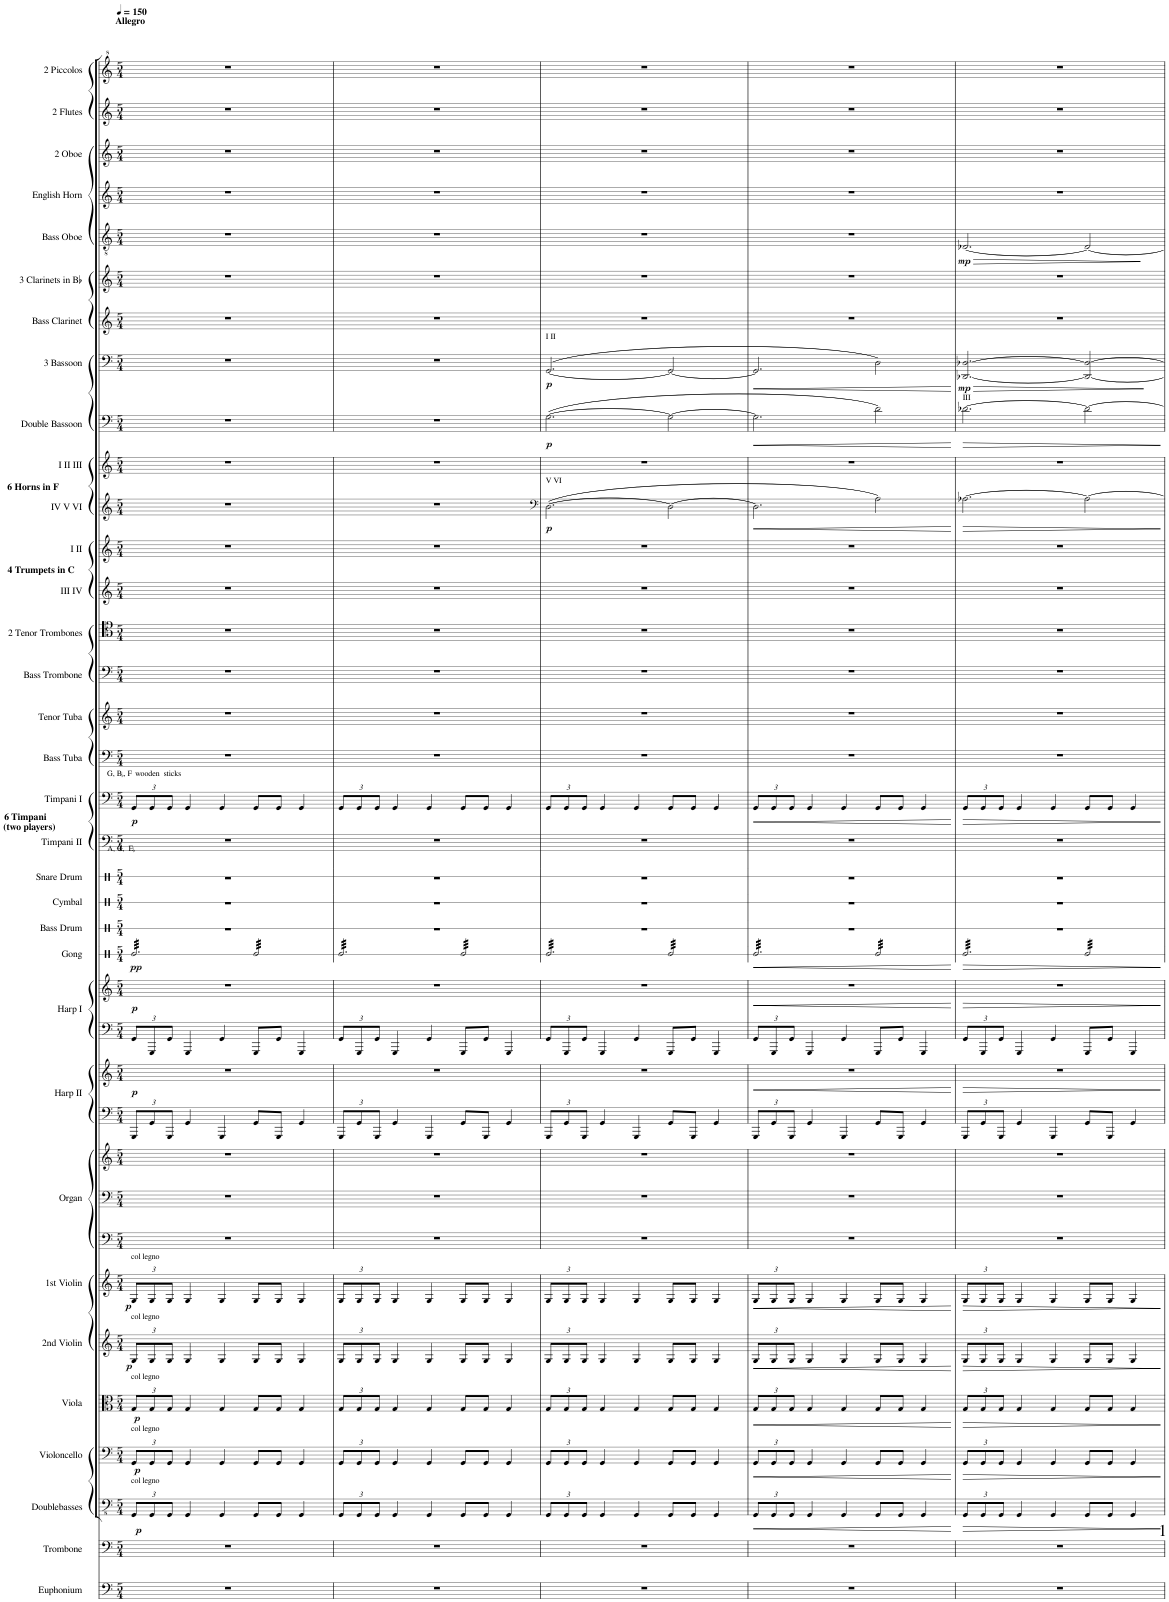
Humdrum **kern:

**kern	**kern	**kern	**dynam	**kern	**dynam	**kern	**dynam	**kern	**dynam	**kern	**dynam	**kern	**kern	**kern	**kern	**kern	**dynam	**kern	**kern	**dynam	**kern	**dynam	**kern	**kern	**kern	**kern	**kern	**dynam	**kern	**kern	**kern	**kern	**kern	**kern	**kern	**dynam	**kern	**kern	**dynam	**kern	**dynam	**kern	**kern	**kern	**dynam	**kern	**kern	**kern	**kern
*part33	*part32	*part31	*part31	*part30	*part30	*part29	*part29	*part28	*part28	*part27	*part27	*part26	*part26	*part26	*part25	*part25	*part25	*part24	*part24	*part24	*part23	*part23	*part22	*part21	*part20	*part19	*part18	*part18	*part17	*part16	*part15	*part14	*part13	*part12	*part11	*part11	*part10	*part9	*part9	*part8	*part8	*part7	*part6	*part5	*part5	*part4	*part3	*part2	*part1
*staff37	*staff36	*staff35	*staff35	*staff34	*staff34	*staff33	*staff33	*staff32	*staff32	*staff31	*staff31	*staff30	*staff29	*staff28	*staff27	*staff26	*staff26/27	*staff25	*staff24	*staff24/25	*staff23	*staff23	*staff22	*staff21	*staff20	*staff19	*staff18	*staff18	*staff17	*staff16	*staff15	*staff14	*staff13	*staff12	*staff11	*staff11	*staff10	*staff9	*staff9	*staff8	*staff8	*staff7	*staff6	*staff5	*staff5	*staff4	*staff3	*staff2	*staff1
*I"Euphonium	*I"Trombone	*I"Doublebasses	*	*I"Violoncello	*	*I"Viola	*	*I"2nd Violin	*	*I"1st Violin	*	*I"Organ	*	*	*I"Harp II	*	*	*I"Harp I	*	*	*I"Gong	*	*I"Bass Drum	*I"Cymbal	*I"Snare Drum	*I"Timpani II	*I"Timpani I	*	*I"Bass Tuba	*I"Tenor Tuba	*I"Bass Trombone	*I"2 Tenor Trombones	*I"III IV	*I"I II	*I"IV V VI	*	*I"I II III	*I"Double Bassoon	*	*I"3 Bassoon	*	*I"Bass Clarinet	*I"3 Clarinets in Bb	*I"Bass Oboe	*	*I"English Horn	*I"2 Oboe	*I"2 Flutes	*I"2 Piccolos
*I'Euph.	*I'Tbn.	*I'Db.	*	*I'Vc.	*	*	*	*	*	*	*	*I'Org.	*	*	*I'Hrp. II	*	*	*I'Hrp. I	*	*	*I'Gong	*	*I'B. Dr.	*I'Cym.	*I'Sn. Dr.	*I'Timp. II	*I'Timp. I	*	*I'Bass Tub.	*I'Ten. Tub.	*I'Bass Trb.	*I'Ten. Trb.	*	*	*	*	*	*I'Dbn.	*	*I'Bn.	*	*I'Bcl.	*I'Cl.	*I'Bass Ob.	*	*I'E. H.	*I'Ob.	*I'Fl.	*I'Picc.
*	*	*	*	*	*	*	*	*	*	*	*	*	*	*	*	*	*	*	*	*	*stria1	*	*stria1	*stria1	*stria1	*	*	*	*	*	*	*	*	*	*	*	*	*	*	*	*	*	*	*	*	*	*	*	*
*clefF4	*clefF4	*clefFv4	*	*clefF4	*	*clefC3	*	*clefG2	*	*clefG2	*	*clefF4	*clefF4	*clefG2	*clefF4	*clefG2	*	*clefF4	*clefG2	*	*clefX	*	*clefX	*clefX	*clefX	*clefF4	*clefF4	*	*clefF4	*clefG2	*clefF4	*clefC4	*clefG2	*clefG2	*clefG2	*	*clefG2	*clefF4	*	*clefF4	*	*clefG2	*clefG2	*clefGv2	*	*clefG2	*clefG2	*clefG2	*clefG^2
*	*	*Trd7c12	*	*	*	*	*	*	*	*	*	*	*	*	*	*	*	*	*	*	*	*	*	*	*	*	*	*	*	*Trd8c14	*	*	*Trd1c2	*Trd1c2	*Trd4c7	*	*Trd4c7	*Trd7c12	*	*	*	*Trd8c14	*Trd1c2	*	*	*Trd4c7	*	*	*Trd-7c-12
*k[]	*k[]	*k[]	*	*k[]	*	*k[]	*	*k[]	*	*k[]	*	*k[]	*k[]	*k[]	*k[]	*k[]	*	*k[]	*k[]	*	*k[]	*	*k[]	*k[]	*k[]	*k[]	*k[]	*	*k[]	*k[]	*k[]	*k[]	*k[]	*k[]	*k[]	*	*k[]	*k[]	*	*k[]	*	*k[]	*k[]	*k[]	*	*k[]	*k[]	*k[]	*k[]
*M5/4	*M5/4	*M5/4	*	*M5/4	*	*M5/4	*	*M5/4	*	*M5/4	*	*M5/4	*M5/4	*M5/4	*M5/4	*M5/4	*	*M5/4	*M5/4	*	*M5/4	*	*M5/4	*M5/4	*M5/4	*M5/4	*M5/4	*	*M5/4	*M5/4	*M5/4	*M5/4	*M5/4	*M5/4	*M5/4	*	*M5/4	*M5/4	*	*M5/4	*	*M5/4	*M5/4	*M5/4	*	*M5/4	*M5/4	*M5/4	*M5/4
*MM150	*MM150	*MM150	*	*MM150	*	*MM150	*	*MM150	*	*MM150	*	*MM150	*MM150	*MM150	*MM150	*MM150	*	*MM150	*MM150	*	*MM150	*	*MM150	*MM150	*MM150	*MM150	*MM150	*	*MM150	*MM150	*MM150	*MM150	*MM150	*MM150	*MM150	*	*MM150	*MM150	*	*MM150	*	*MM150	*MM150	*MM150	*	*MM150	*MM150	*MM150	*MM150
*	*	*Xbrackettup	*	*Xbrackettup	*	*Xbrackettup	*	*Xbrackettup	*	*Xbrackettup	*	*	*	*	*Xbrackettup	*	*	*Xbrackettup	*	*	*	*	*	*	*	*	*Xbrackettup	*	*	*	*	*	*	*	*	*	*	*	*	*	*	*	*	*	*	*	*	*	*
=1	=1	=1	=1	=1	=1	=1	=1	=1	=1	=1	=1	=1	=1	=1	=1	=1	=1	=1	=1	=1	=1	=1	=1	=1	=1	=1	=1	=1	=1	=1	=1	=1	=1	=1	=1	=1	=1	=1	=1	=1	=1	=1	=1	=1	=1	=1	=1	=1	=1
!	!	!	!	!	!	!	!	!	!	!	!	!	!	!	!	!	!	!	!	!	!	!	!	!	!	!	!	!	!	!	!	!	!	!	!	!	!	!	!	!	!	!	!	!	!	!	!	!	!LO:TX:a:B:t=Allegro
!	!	!	!	!	!	!	!	!	!	!	!	!	!	!	!	!	!	!	!	!	!	!	!	!	!	!	!	!	!	!	!	!	!	!	!	!	!LO:TX:b:B:t=6 Horns in F	!	!	!	!	!	!	!	!	!	!	!	!
!	!	!	!	!	!	!	!	!	!	!	!	!	!	!	!	!	!	!	!	!	!	!	!	!	!	!	!	!	!	!	!	!	!	!LO:TX:b:B:t=4 Trumpets in C	!	!	!	!	!	!	!	!	!	!	!	!	!	!	!
!	!	!	!	!	!	!	!	!	!	!	!	!	!	!	!	!	!	!	!	!	!	!	!	!	!	!	!LO:TX:b:B:t=6 Timpani	!	!	!	!	!	!	!	!	!	!	!	!	!	!	!	!	!	!	!	!	!	!
!	!	!	!	!	!	!	!	!	!	!	!	!	!	!	!	!	!	!	!	!	!	!	!	!	!	!	!LO:TX:a:t=G, B	!	!	!	!	!	!	!	!	!	!	!	!	!	!	!	!	!	!	!	!	!	!
!	!	!	!	!	!	!	!	!	!	!	!	!	!	!	!	!	!	!	!	!	!	!	!	!	!	!	!LO:TX:a:t=, F	!	!	!	!	!	!	!	!	!	!	!	!	!	!	!	!	!	!	!	!	!	!
!	!	!	!	!	!	!	!	!	!	!	!	!	!	!	!	!	!	!	!	!	!	!	!	!	!	!	!LO:TX:a:t=wooden  sticks	!	!	!	!	!	!	!	!	!	!	!	!	!	!	!	!	!	!	!	!	!	!
!	!	!	!	!	!	!	!	!	!	!	!	!	!	!	!	!	!	!	!	!	!	!	!	!	!	!LO:TX:a:B:t=(two players)	!	!	!	!	!	!	!	!	!	!	!	!	!	!	!	!	!	!	!	!	!	!	!
!	!	!	!	!	!	!	!	!	!	!	!	!	!	!	!	!	!	!	!	!	!	!	!	!	!	!LO:TX:b:t=A, C,  E	!	!	!	!	!	!	!	!	!	!	!	!	!	!	!	!	!	!	!	!	!	!	!
!	!	!	!	!	!	!	!	!	!	!LO:TX:a:t=col legno	!	!	!	!	!	!	!	!	!	!	!	!	!	!	!	!	!	!	!	!	!	!	!	!	!	!	!	!	!	!	!	!	!	!	!	!	!	!	!
!	!	!	!	!	!	!	!	!LO:TX:a:t=col legno	!	!	!	!	!	!	!	!	!	!	!	!	!	!	!	!	!	!	!	!	!	!	!	!	!	!	!	!	!	!	!	!	!	!	!	!	!	!	!	!	!
!	!	!	!	!	!	!LO:TX:a:t=col legno	!	!	!	!	!	!	!	!	!	!	!	!	!	!	!	!	!	!	!	!	!	!	!	!	!	!	!	!	!	!	!	!	!	!	!	!	!	!	!	!	!	!	!
!	!	!	!	!LO:TX:a:t=col legno	!	!	!	!	!	!	!	!	!	!	!	!	!	!	!	!	!	!	!	!	!	!	!	!	!	!	!	!	!	!	!	!	!	!	!	!	!	!	!	!	!	!	!	!	!
!	!	!LO:TX:a:t=col legno	!	!	!	!	!	!	!	!	!	!	!	!	!	!	!	!	!	!	!	!	!	!	!	!	!	!	!	!	!	!	!	!	!	!	!	!	!	!	!	!	!	!	!	!	!	!	!
!	!	!	!LO:DY:b	!	!LO:DY:b	!	!LO:DY:b	!	!LO:DY:b	!	!LO:DY:b	!	!	!	!	!	!LO:DY:b	!	!	!LO:DY:b	!	!LO:DY:b	!	!	!	!	!	!LO:DY:b	!	!	!	!	!	!	!	!	!	!	!	!	!	!	!	!	!	!	!	!	!
*	*	*	*	*	*	*	*	*	*	*	*	*	*	*	*	*	*	*	*	*	*tremolo	*	*	*	*	*	*	*	*	*	*	*	*	*	*	*	*	*	*	*	*	*	*	*	*	*	*	*	*
4%5r	4%5r	12GGG/L	p	12GG/L	p	12G/L	p	12G/L	p	12G/L	p	4%5r	4%5r	4%5r	12GGG/L	4%5r	p	12GG/L	4%5r	p	32Re/LLL	pp	4%5r	4%5r	4%5r	4%5r	12GG/L	p	4%5r	4%5r	4%5r	4%5r	4%5r	4%5r	4%5r	.	4%5r	4%5r	.	4%5r	.	4%5r	4%5r	4%5r	.	4%5r	4%5r	4%5r	4%5r
.	.	.	.	.	.	.	.	.	.	.	.	.	.	.	.	.	.	.	.	.	32Re/	.	.	.	.	.	.	.	.	.	.	.	.	.	.	.	.	.	.	.	.	.	.	.	.	.	.	.	.
.	.	.	.	.	.	.	.	.	.	.	.	.	.	.	.	.	.	.	.	.	32Re/	.	.	.	.	.	.	.	.	.	.	.	.	.	.	.	.	.	.	.	.	.	.	.	.	.	.	.	.
.	.	12GGG/	.	12GG/	.	12G/	.	12G/	.	12G/	.	.	.	.	12GG/	.	.	12GGG/	.	.	.	.	.	.	.	.	12GG/	.	.	.	.	.	.	.	.	.	.	.	.	.	.	.	.	.	.	.	.	.	.
.	.	.	.	.	.	.	.	.	.	.	.	.	.	.	.	.	.	.	.	.	32Re/	.	.	.	.	.	.	.	.	.	.	.	.	.	.	.	.	.	.	.	.	.	.	.	.	.	.	.	.
.	.	.	.	.	.	.	.	.	.	.	.	.	.	.	.	.	.	.	.	.	32Re/	.	.	.	.	.	.	.	.	.	.	.	.	.	.	.	.	.	.	.	.	.	.	.	.	.	.	.	.
.	.	.	.	.	.	.	.	.	.	.	.	.	.	.	.	.	.	.	.	.	32Re/	.	.	.	.	.	.	.	.	.	.	.	.	.	.	.	.	.	.	.	.	.	.	.	.	.	.	.	.
.	.	12GGG/J	.	12GG/J	.	12G/J	.	12G/J	.	12G/J	.	.	.	.	12GGG/J	.	.	12GG/J	.	.	.	.	.	.	.	.	12GG/J	.	.	.	.	.	.	.	.	.	.	.	.	.	.	.	.	.	.	.	.	.	.
.	.	.	.	.	.	.	.	.	.	.	.	.	.	.	.	.	.	.	.	.	32Re/	.	.	.	.	.	.	.	.	.	.	.	.	.	.	.	.	.	.	.	.	.	.	.	.	.	.	.	.
.	.	.	.	.	.	.	.	.	.	.	.	.	.	.	.	.	.	.	.	.	32Re/	.	.	.	.	.	.	.	.	.	.	.	.	.	.	.	.	.	.	.	.	.	.	.	.	.	.	.	.
.	.	4GGG/	.	4GG/	.	4G/	.	4G/	.	4G/	.	.	.	.	4GG/	.	.	4GGG/	.	.	32Re/	.	.	.	.	.	4GG/	.	.	.	.	.	.	.	.	.	.	.	.	.	.	.	.	.	.	.	.	.	.
.	.	.	.	.	.	.	.	.	.	.	.	.	.	.	.	.	.	.	.	.	32Re/	.	.	.	.	.	.	.	.	.	.	.	.	.	.	.	.	.	.	.	.	.	.	.	.	.	.	.	.
.	.	.	.	.	.	.	.	.	.	.	.	.	.	.	.	.	.	.	.	.	32Re/	.	.	.	.	.	.	.	.	.	.	.	.	.	.	.	.	.	.	.	.	.	.	.	.	.	.	.	.
.	.	.	.	.	.	.	.	.	.	.	.	.	.	.	.	.	.	.	.	.	32Re/	.	.	.	.	.	.	.	.	.	.	.	.	.	.	.	.	.	.	.	.	.	.	.	.	.	.	.	.
.	.	.	.	.	.	.	.	.	.	.	.	.	.	.	.	.	.	.	.	.	32Re/	.	.	.	.	.	.	.	.	.	.	.	.	.	.	.	.	.	.	.	.	.	.	.	.	.	.	.	.
.	.	.	.	.	.	.	.	.	.	.	.	.	.	.	.	.	.	.	.	.	32Re/	.	.	.	.	.	.	.	.	.	.	.	.	.	.	.	.	.	.	.	.	.	.	.	.	.	.	.	.
.	.	.	.	.	.	.	.	.	.	.	.	.	.	.	.	.	.	.	.	.	32Re/	.	.	.	.	.	.	.	.	.	.	.	.	.	.	.	.	.	.	.	.	.	.	.	.	.	.	.	.
.	.	.	.	.	.	.	.	.	.	.	.	.	.	.	.	.	.	.	.	.	32Re/	.	.	.	.	.	.	.	.	.	.	.	.	.	.	.	.	.	.	.	.	.	.	.	.	.	.	.	.
.	.	4GGG/	.	4GG/	.	4G/	.	4G/	.	4G/	.	.	.	.	4GGG/	.	.	4GG/	.	.	32Re/	.	.	.	.	.	4GG/	.	.	.	.	.	.	.	.	.	.	.	.	.	.	.	.	.	.	.	.	.	.
.	.	.	.	.	.	.	.	.	.	.	.	.	.	.	.	.	.	.	.	.	32Re/	.	.	.	.	.	.	.	.	.	.	.	.	.	.	.	.	.	.	.	.	.	.	.	.	.	.	.	.
.	.	.	.	.	.	.	.	.	.	.	.	.	.	.	.	.	.	.	.	.	32Re/	.	.	.	.	.	.	.	.	.	.	.	.	.	.	.	.	.	.	.	.	.	.	.	.	.	.	.	.
.	.	.	.	.	.	.	.	.	.	.	.	.	.	.	.	.	.	.	.	.	32Re/	.	.	.	.	.	.	.	.	.	.	.	.	.	.	.	.	.	.	.	.	.	.	.	.	.	.	.	.
.	.	.	.	.	.	.	.	.	.	.	.	.	.	.	.	.	.	.	.	.	32Re/	.	.	.	.	.	.	.	.	.	.	.	.	.	.	.	.	.	.	.	.	.	.	.	.	.	.	.	.
.	.	.	.	.	.	.	.	.	.	.	.	.	.	.	.	.	.	.	.	.	32Re/	.	.	.	.	.	.	.	.	.	.	.	.	.	.	.	.	.	.	.	.	.	.	.	.	.	.	.	.
.	.	.	.	.	.	.	.	.	.	.	.	.	.	.	.	.	.	.	.	.	32Re/	.	.	.	.	.	.	.	.	.	.	.	.	.	.	.	.	.	.	.	.	.	.	.	.	.	.	.	.
.	.	.	.	.	.	.	.	.	.	.	.	.	.	.	.	.	.	.	.	.	32Re/JJJ	.	.	.	.	.	.	.	.	.	.	.	.	.	.	.	.	.	.	.	.	.	.	.	.	.	.	.	.
.	.	8GGG/L	.	8GG/L	.	8G/L	.	8G/L	.	8G/L	.	.	.	.	8GG/L	.	.	8GGG/L	.	.	32Re/LLL	.	.	.	.	.	8GG/L	.	.	.	.	.	.	.	.	.	.	.	.	.	.	.	.	.	.	.	.	.	.
.	.	.	.	.	.	.	.	.	.	.	.	.	.	.	.	.	.	.	.	.	32Re/	.	.	.	.	.	.	.	.	.	.	.	.	.	.	.	.	.	.	.	.	.	.	.	.	.	.	.	.
.	.	.	.	.	.	.	.	.	.	.	.	.	.	.	.	.	.	.	.	.	32Re/	.	.	.	.	.	.	.	.	.	.	.	.	.	.	.	.	.	.	.	.	.	.	.	.	.	.	.	.
.	.	.	.	.	.	.	.	.	.	.	.	.	.	.	.	.	.	.	.	.	32Re/	.	.	.	.	.	.	.	.	.	.	.	.	.	.	.	.	.	.	.	.	.	.	.	.	.	.	.	.
.	.	8GGG/J	.	8GG/J	.	8G/J	.	8G/J	.	8G/J	.	.	.	.	8GGG/J	.	.	8GG/J	.	.	32Re/	.	.	.	.	.	8GG/J	.	.	.	.	.	.	.	.	.	.	.	.	.	.	.	.	.	.	.	.	.	.
.	.	.	.	.	.	.	.	.	.	.	.	.	.	.	.	.	.	.	.	.	32Re/	.	.	.	.	.	.	.	.	.	.	.	.	.	.	.	.	.	.	.	.	.	.	.	.	.	.	.	.
.	.	.	.	.	.	.	.	.	.	.	.	.	.	.	.	.	.	.	.	.	32Re/	.	.	.	.	.	.	.	.	.	.	.	.	.	.	.	.	.	.	.	.	.	.	.	.	.	.	.	.
.	.	.	.	.	.	.	.	.	.	.	.	.	.	.	.	.	.	.	.	.	32Re/	.	.	.	.	.	.	.	.	.	.	.	.	.	.	.	.	.	.	.	.	.	.	.	.	.	.	.	.
.	.	4GGG/	.	4GG/	.	4G/	.	4G/	.	4G/	.	.	.	.	4GG/	.	.	4GGG/	.	.	32Re/	.	.	.	.	.	4GG/	.	.	.	.	.	.	.	.	.	.	.	.	.	.	.	.	.	.	.	.	.	.
.	.	.	.	.	.	.	.	.	.	.	.	.	.	.	.	.	.	.	.	.	32Re/	.	.	.	.	.	.	.	.	.	.	.	.	.	.	.	.	.	.	.	.	.	.	.	.	.	.	.	.
.	.	.	.	.	.	.	.	.	.	.	.	.	.	.	.	.	.	.	.	.	32Re/	.	.	.	.	.	.	.	.	.	.	.	.	.	.	.	.	.	.	.	.	.	.	.	.	.	.	.	.
.	.	.	.	.	.	.	.	.	.	.	.	.	.	.	.	.	.	.	.	.	32Re/	.	.	.	.	.	.	.	.	.	.	.	.	.	.	.	.	.	.	.	.	.	.	.	.	.	.	.	.
.	.	.	.	.	.	.	.	.	.	.	.	.	.	.	.	.	.	.	.	.	32Re/	.	.	.	.	.	.	.	.	.	.	.	.	.	.	.	.	.	.	.	.	.	.	.	.	.	.	.	.
.	.	.	.	.	.	.	.	.	.	.	.	.	.	.	.	.	.	.	.	.	32Re/	.	.	.	.	.	.	.	.	.	.	.	.	.	.	.	.	.	.	.	.	.	.	.	.	.	.	.	.
.	.	.	.	.	.	.	.	.	.	.	.	.	.	.	.	.	.	.	.	.	32Re/	.	.	.	.	.	.	.	.	.	.	.	.	.	.	.	.	.	.	.	.	.	.	.	.	.	.	.	.
.	.	.	.	.	.	.	.	.	.	.	.	.	.	.	.	.	.	.	.	.	32Re/JJJ	.	.	.	.	.	.	.	.	.	.	.	.	.	.	.	.	.	.	.	.	.	.	.	.	.	.	.	.
=2	=2	=2	=2	=2	=2	=2	=2	=2	=2	=2	=2	=2	=2	=2	=2	=2	=2	=2	=2	=2	=2	=2	=2	=2	=2	=2	=2	=2	=2	=2	=2	=2	=2	=2	=2	=2	=2	=2	=2	=2	=2	=2	=2	=2	=2	=2	=2	=2	=2
4%5r	4%5r	12GGG/L	.	12GG/L	.	12G/L	.	12G/L	.	12G/L	.	4%5r	4%5r	4%5r	12GGG/L	4%5r	.	12GG/L	4%5r	.	32Re/LLL	.	4%5r	4%5r	4%5r	4%5r	12GG/L	.	4%5r	4%5r	4%5r	4%5r	4%5r	4%5r	4%5r	.	4%5r	4%5r	.	4%5r	.	4%5r	4%5r	4%5r	.	4%5r	4%5r	4%5r	4%5r
.	.	.	.	.	.	.	.	.	.	.	.	.	.	.	.	.	.	.	.	.	32Re/	.	.	.	.	.	.	.	.	.	.	.	.	.	.	.	.	.	.	.	.	.	.	.	.	.	.	.	.
.	.	.	.	.	.	.	.	.	.	.	.	.	.	.	.	.	.	.	.	.	32Re/	.	.	.	.	.	.	.	.	.	.	.	.	.	.	.	.	.	.	.	.	.	.	.	.	.	.	.	.
.	.	12GGG/	.	12GG/	.	12G/	.	12G/	.	12G/	.	.	.	.	12GG/	.	.	12GGG/	.	.	.	.	.	.	.	.	12GG/	.	.	.	.	.	.	.	.	.	.	.	.	.	.	.	.	.	.	.	.	.	.
.	.	.	.	.	.	.	.	.	.	.	.	.	.	.	.	.	.	.	.	.	32Re/	.	.	.	.	.	.	.	.	.	.	.	.	.	.	.	.	.	.	.	.	.	.	.	.	.	.	.	.
.	.	.	.	.	.	.	.	.	.	.	.	.	.	.	.	.	.	.	.	.	32Re/	.	.	.	.	.	.	.	.	.	.	.	.	.	.	.	.	.	.	.	.	.	.	.	.	.	.	.	.
.	.	.	.	.	.	.	.	.	.	.	.	.	.	.	.	.	.	.	.	.	32Re/	.	.	.	.	.	.	.	.	.	.	.	.	.	.	.	.	.	.	.	.	.	.	.	.	.	.	.	.
.	.	12GGG/J	.	12GG/J	.	12G/J	.	12G/J	.	12G/J	.	.	.	.	12GGG/J	.	.	12GG/J	.	.	.	.	.	.	.	.	12GG/J	.	.	.	.	.	.	.	.	.	.	.	.	.	.	.	.	.	.	.	.	.	.
.	.	.	.	.	.	.	.	.	.	.	.	.	.	.	.	.	.	.	.	.	32Re/	.	.	.	.	.	.	.	.	.	.	.	.	.	.	.	.	.	.	.	.	.	.	.	.	.	.	.	.
.	.	.	.	.	.	.	.	.	.	.	.	.	.	.	.	.	.	.	.	.	32Re/	.	.	.	.	.	.	.	.	.	.	.	.	.	.	.	.	.	.	.	.	.	.	.	.	.	.	.	.
.	.	4GGG/	.	4GG/	.	4G/	.	4G/	.	4G/	.	.	.	.	4GG/	.	.	4GGG/	.	.	32Re/	.	.	.	.	.	4GG/	.	.	.	.	.	.	.	.	.	.	.	.	.	.	.	.	.	.	.	.	.	.
.	.	.	.	.	.	.	.	.	.	.	.	.	.	.	.	.	.	.	.	.	32Re/	.	.	.	.	.	.	.	.	.	.	.	.	.	.	.	.	.	.	.	.	.	.	.	.	.	.	.	.
.	.	.	.	.	.	.	.	.	.	.	.	.	.	.	.	.	.	.	.	.	32Re/	.	.	.	.	.	.	.	.	.	.	.	.	.	.	.	.	.	.	.	.	.	.	.	.	.	.	.	.
.	.	.	.	.	.	.	.	.	.	.	.	.	.	.	.	.	.	.	.	.	32Re/	.	.	.	.	.	.	.	.	.	.	.	.	.	.	.	.	.	.	.	.	.	.	.	.	.	.	.	.
.	.	.	.	.	.	.	.	.	.	.	.	.	.	.	.	.	.	.	.	.	32Re/	.	.	.	.	.	.	.	.	.	.	.	.	.	.	.	.	.	.	.	.	.	.	.	.	.	.	.	.
.	.	.	.	.	.	.	.	.	.	.	.	.	.	.	.	.	.	.	.	.	32Re/	.	.	.	.	.	.	.	.	.	.	.	.	.	.	.	.	.	.	.	.	.	.	.	.	.	.	.	.
.	.	.	.	.	.	.	.	.	.	.	.	.	.	.	.	.	.	.	.	.	32Re/	.	.	.	.	.	.	.	.	.	.	.	.	.	.	.	.	.	.	.	.	.	.	.	.	.	.	.	.
.	.	.	.	.	.	.	.	.	.	.	.	.	.	.	.	.	.	.	.	.	32Re/	.	.	.	.	.	.	.	.	.	.	.	.	.	.	.	.	.	.	.	.	.	.	.	.	.	.	.	.
.	.	4GGG/	.	4GG/	.	4G/	.	4G/	.	4G/	.	.	.	.	4GGG/	.	.	4GG/	.	.	32Re/	.	.	.	.	.	4GG/	.	.	.	.	.	.	.	.	.	.	.	.	.	.	.	.	.	.	.	.	.	.
.	.	.	.	.	.	.	.	.	.	.	.	.	.	.	.	.	.	.	.	.	32Re/	.	.	.	.	.	.	.	.	.	.	.	.	.	.	.	.	.	.	.	.	.	.	.	.	.	.	.	.
.	.	.	.	.	.	.	.	.	.	.	.	.	.	.	.	.	.	.	.	.	32Re/	.	.	.	.	.	.	.	.	.	.	.	.	.	.	.	.	.	.	.	.	.	.	.	.	.	.	.	.
.	.	.	.	.	.	.	.	.	.	.	.	.	.	.	.	.	.	.	.	.	32Re/	.	.	.	.	.	.	.	.	.	.	.	.	.	.	.	.	.	.	.	.	.	.	.	.	.	.	.	.
.	.	.	.	.	.	.	.	.	.	.	.	.	.	.	.	.	.	.	.	.	32Re/	.	.	.	.	.	.	.	.	.	.	.	.	.	.	.	.	.	.	.	.	.	.	.	.	.	.	.	.
.	.	.	.	.	.	.	.	.	.	.	.	.	.	.	.	.	.	.	.	.	32Re/	.	.	.	.	.	.	.	.	.	.	.	.	.	.	.	.	.	.	.	.	.	.	.	.	.	.	.	.
.	.	.	.	.	.	.	.	.	.	.	.	.	.	.	.	.	.	.	.	.	32Re/	.	.	.	.	.	.	.	.	.	.	.	.	.	.	.	.	.	.	.	.	.	.	.	.	.	.	.	.
.	.	.	.	.	.	.	.	.	.	.	.	.	.	.	.	.	.	.	.	.	32Re/JJJ	.	.	.	.	.	.	.	.	.	.	.	.	.	.	.	.	.	.	.	.	.	.	.	.	.	.	.	.
.	.	8GGG/L	.	8GG/L	.	8G/L	.	8G/L	.	8G/L	.	.	.	.	8GG/L	.	.	8GGG/L	.	.	32Re/LLL	.	.	.	.	.	8GG/L	.	.	.	.	.	.	.	.	.	.	.	.	.	.	.	.	.	.	.	.	.	.
.	.	.	.	.	.	.	.	.	.	.	.	.	.	.	.	.	.	.	.	.	32Re/	.	.	.	.	.	.	.	.	.	.	.	.	.	.	.	.	.	.	.	.	.	.	.	.	.	.	.	.
.	.	.	.	.	.	.	.	.	.	.	.	.	.	.	.	.	.	.	.	.	32Re/	.	.	.	.	.	.	.	.	.	.	.	.	.	.	.	.	.	.	.	.	.	.	.	.	.	.	.	.
.	.	.	.	.	.	.	.	.	.	.	.	.	.	.	.	.	.	.	.	.	32Re/	.	.	.	.	.	.	.	.	.	.	.	.	.	.	.	.	.	.	.	.	.	.	.	.	.	.	.	.
.	.	8GGG/J	.	8GG/J	.	8G/J	.	8G/J	.	8G/J	.	.	.	.	8GGG/J	.	.	8GG/J	.	.	32Re/	.	.	.	.	.	8GG/J	.	.	.	.	.	.	.	.	.	.	.	.	.	.	.	.	.	.	.	.	.	.
.	.	.	.	.	.	.	.	.	.	.	.	.	.	.	.	.	.	.	.	.	32Re/	.	.	.	.	.	.	.	.	.	.	.	.	.	.	.	.	.	.	.	.	.	.	.	.	.	.	.	.
.	.	.	.	.	.	.	.	.	.	.	.	.	.	.	.	.	.	.	.	.	32Re/	.	.	.	.	.	.	.	.	.	.	.	.	.	.	.	.	.	.	.	.	.	.	.	.	.	.	.	.
.	.	.	.	.	.	.	.	.	.	.	.	.	.	.	.	.	.	.	.	.	32Re/	.	.	.	.	.	.	.	.	.	.	.	.	.	.	.	.	.	.	.	.	.	.	.	.	.	.	.	.
.	.	4GGG/	.	4GG/	.	4G/	.	4G/	.	4G/	.	.	.	.	4GG/	.	.	4GGG/	.	.	32Re/	.	.	.	.	.	4GG/	.	.	.	.	.	.	.	.	.	.	.	.	.	.	.	.	.	.	.	.	.	.
.	.	.	.	.	.	.	.	.	.	.	.	.	.	.	.	.	.	.	.	.	32Re/	.	.	.	.	.	.	.	.	.	.	.	.	.	.	.	.	.	.	.	.	.	.	.	.	.	.	.	.
.	.	.	.	.	.	.	.	.	.	.	.	.	.	.	.	.	.	.	.	.	32Re/	.	.	.	.	.	.	.	.	.	.	.	.	.	.	.	.	.	.	.	.	.	.	.	.	.	.	.	.
.	.	.	.	.	.	.	.	.	.	.	.	.	.	.	.	.	.	.	.	.	32Re/	.	.	.	.	.	.	.	.	.	.	.	.	.	.	.	.	.	.	.	.	.	.	.	.	.	.	.	.
.	.	.	.	.	.	.	.	.	.	.	.	.	.	.	.	.	.	.	.	.	32Re/	.	.	.	.	.	.	.	.	.	.	.	.	.	.	.	.	.	.	.	.	.	.	.	.	.	.	.	.
.	.	.	.	.	.	.	.	.	.	.	.	.	.	.	.	.	.	.	.	.	32Re/	.	.	.	.	.	.	.	.	.	.	.	.	.	.	.	.	.	.	.	.	.	.	.	.	.	.	.	.
.	.	.	.	.	.	.	.	.	.	.	.	.	.	.	.	.	.	.	.	.	32Re/	.	.	.	.	.	.	.	.	.	.	.	.	.	.	.	.	.	.	.	.	.	.	.	.	.	.	.	.
.	.	.	.	.	.	.	.	.	.	.	.	.	.	.	.	.	.	.	.	.	32Re/JJJ	.	.	.	.	.	.	.	.	.	.	.	.	.	.	.	.	.	.	.	.	.	.	.	.	.	.	.	.
=3	=3	=3	=3	=3	=3	=3	=3	=3	=3	=3	=3	=3	=3	=3	=3	=3	=3	=3	=3	=3	=3	=3	=3	=3	=3	=3	=3	=3	=3	=3	=3	=3	=3	=3	=3	=3	=3	=3	=3	=3	=3	=3	=3	=3	=3	=3	=3	=3	=3
*	*	*	*	*	*	*	*	*	*	*	*	*	*	*	*	*	*	*	*	*	*	*	*	*	*	*	*	*	*	*	*	*	*	*	*clefF4	*	*	*	*	*	*	*	*	*	*	*	*	*	*
!	!	!	!	!	!	!	!	!	!	!	!	!	!	!	!	!	!	!	!	!	!	!	!	!	!	!	!	!	!	!	!	!	!	!	!	!	!	!	!	!LO:TX:a:t=I II	!	!	!	!	!	!	!	!	!
!	!	!	!	!	!	!	!	!	!	!	!	!	!	!	!	!	!	!	!	!	!	!	!	!	!	!	!	!	!	!	!	!	!	!	!LO:TX:a:t=V VI	!	!	!	!	!	!	!	!	!	!	!	!	!	!
!	!	!	!	!	!	!	!	!	!	!	!	!	!	!	!	!	!	!	!	!	!	!	!	!	!	!	!	!	!	!	!	!	!	!	!	!LO:DY:b	!	!	!LO:DY:b	!	!LO:DY:b	!	!	!	!	!	!	!	!
4%5r	4%5r	12GGG/L	.	12GG/L	.	12G/L	.	12G/L	.	12G/L	.	4%5r	4%5r	4%5r	12GGG/L	4%5r	.	12GG/L	4%5r	.	32Re/LLL	.	4%5r	4%5r	4%5r	4%5r	12GG/L	.	4%5r	4%5r	4%5r	4%5r	4%5r	4%5r	([2.D\	p	4%5r	([2.G\	p	([2.GG/	p	4%5r	4%5r	4%5r	.	4%5r	4%5r	4%5r	4%5r
.	.	.	.	.	.	.	.	.	.	.	.	.	.	.	.	.	.	.	.	.	32Re/	.	.	.	.	.	.	.	.	.	.	.	.	.	.	.	.	.	.	.	.	.	.	.	.	.	.	.	.
.	.	.	.	.	.	.	.	.	.	.	.	.	.	.	.	.	.	.	.	.	32Re/	.	.	.	.	.	.	.	.	.	.	.	.	.	.	.	.	.	.	.	.	.	.	.	.	.	.	.	.
.	.	12GGG/	.	12GG/	.	12G/	.	12G/	.	12G/	.	.	.	.	12GG/	.	.	12GGG/	.	.	.	.	.	.	.	.	12GG/	.	.	.	.	.	.	.	.	.	.	.	.	.	.	.	.	.	.	.	.	.	.
.	.	.	.	.	.	.	.	.	.	.	.	.	.	.	.	.	.	.	.	.	32Re/	.	.	.	.	.	.	.	.	.	.	.	.	.	.	.	.	.	.	.	.	.	.	.	.	.	.	.	.
.	.	.	.	.	.	.	.	.	.	.	.	.	.	.	.	.	.	.	.	.	32Re/	.	.	.	.	.	.	.	.	.	.	.	.	.	.	.	.	.	.	.	.	.	.	.	.	.	.	.	.
.	.	.	.	.	.	.	.	.	.	.	.	.	.	.	.	.	.	.	.	.	32Re/	.	.	.	.	.	.	.	.	.	.	.	.	.	.	.	.	.	.	.	.	.	.	.	.	.	.	.	.
.	.	12GGG/J	.	12GG/J	.	12G/J	.	12G/J	.	12G/J	.	.	.	.	12GGG/J	.	.	12GG/J	.	.	.	.	.	.	.	.	12GG/J	.	.	.	.	.	.	.	.	.	.	.	.	.	.	.	.	.	.	.	.	.	.
.	.	.	.	.	.	.	.	.	.	.	.	.	.	.	.	.	.	.	.	.	32Re/	.	.	.	.	.	.	.	.	.	.	.	.	.	.	.	.	.	.	.	.	.	.	.	.	.	.	.	.
.	.	.	.	.	.	.	.	.	.	.	.	.	.	.	.	.	.	.	.	.	32Re/	.	.	.	.	.	.	.	.	.	.	.	.	.	.	.	.	.	.	.	.	.	.	.	.	.	.	.	.
.	.	4GGG/	.	4GG/	.	4G/	.	4G/	.	4G/	.	.	.	.	4GG/	.	.	4GGG/	.	.	32Re/	.	.	.	.	.	4GG/	.	.	.	.	.	.	.	.	.	.	.	.	.	.	.	.	.	.	.	.	.	.
.	.	.	.	.	.	.	.	.	.	.	.	.	.	.	.	.	.	.	.	.	32Re/	.	.	.	.	.	.	.	.	.	.	.	.	.	.	.	.	.	.	.	.	.	.	.	.	.	.	.	.
.	.	.	.	.	.	.	.	.	.	.	.	.	.	.	.	.	.	.	.	.	32Re/	.	.	.	.	.	.	.	.	.	.	.	.	.	.	.	.	.	.	.	.	.	.	.	.	.	.	.	.
.	.	.	.	.	.	.	.	.	.	.	.	.	.	.	.	.	.	.	.	.	32Re/	.	.	.	.	.	.	.	.	.	.	.	.	.	.	.	.	.	.	.	.	.	.	.	.	.	.	.	.
.	.	.	.	.	.	.	.	.	.	.	.	.	.	.	.	.	.	.	.	.	32Re/	.	.	.	.	.	.	.	.	.	.	.	.	.	.	.	.	.	.	.	.	.	.	.	.	.	.	.	.
.	.	.	.	.	.	.	.	.	.	.	.	.	.	.	.	.	.	.	.	.	32Re/	.	.	.	.	.	.	.	.	.	.	.	.	.	.	.	.	.	.	.	.	.	.	.	.	.	.	.	.
.	.	.	.	.	.	.	.	.	.	.	.	.	.	.	.	.	.	.	.	.	32Re/	.	.	.	.	.	.	.	.	.	.	.	.	.	.	.	.	.	.	.	.	.	.	.	.	.	.	.	.
.	.	.	.	.	.	.	.	.	.	.	.	.	.	.	.	.	.	.	.	.	32Re/	.	.	.	.	.	.	.	.	.	.	.	.	.	.	.	.	.	.	.	.	.	.	.	.	.	.	.	.
.	.	4GGG/	.	4GG/	.	4G/	.	4G/	.	4G/	.	.	.	.	4GGG/	.	.	4GG/	.	.	32Re/	.	.	.	.	.	4GG/	.	.	.	.	.	.	.	.	.	.	.	.	.	.	.	.	.	.	.	.	.	.
.	.	.	.	.	.	.	.	.	.	.	.	.	.	.	.	.	.	.	.	.	32Re/	.	.	.	.	.	.	.	.	.	.	.	.	.	.	.	.	.	.	.	.	.	.	.	.	.	.	.	.
.	.	.	.	.	.	.	.	.	.	.	.	.	.	.	.	.	.	.	.	.	32Re/	.	.	.	.	.	.	.	.	.	.	.	.	.	.	.	.	.	.	.	.	.	.	.	.	.	.	.	.
.	.	.	.	.	.	.	.	.	.	.	.	.	.	.	.	.	.	.	.	.	32Re/	.	.	.	.	.	.	.	.	.	.	.	.	.	.	.	.	.	.	.	.	.	.	.	.	.	.	.	.
.	.	.	.	.	.	.	.	.	.	.	.	.	.	.	.	.	.	.	.	.	32Re/	.	.	.	.	.	.	.	.	.	.	.	.	.	.	.	.	.	.	.	.	.	.	.	.	.	.	.	.
.	.	.	.	.	.	.	.	.	.	.	.	.	.	.	.	.	.	.	.	.	32Re/	.	.	.	.	.	.	.	.	.	.	.	.	.	.	.	.	.	.	.	.	.	.	.	.	.	.	.	.
.	.	.	.	.	.	.	.	.	.	.	.	.	.	.	.	.	.	.	.	.	32Re/	.	.	.	.	.	.	.	.	.	.	.	.	.	.	.	.	.	.	.	.	.	.	.	.	.	.	.	.
.	.	.	.	.	.	.	.	.	.	.	.	.	.	.	.	.	.	.	.	.	32Re/JJJ	.	.	.	.	.	.	.	.	.	.	.	.	.	.	.	.	.	.	.	.	.	.	.	.	.	.	.	.
.	.	8GGG/L	.	8GG/L	.	8G/L	.	8G/L	.	8G/L	.	.	.	.	8GG/L	.	.	8GGG/L	.	.	32Re/LLL	.	.	.	.	.	8GG/L	.	.	.	.	.	.	.	2D\_	.	.	2G\_	.	2GG/_	.	.	.	.	.	.	.	.	.
.	.	.	.	.	.	.	.	.	.	.	.	.	.	.	.	.	.	.	.	.	32Re/	.	.	.	.	.	.	.	.	.	.	.	.	.	.	.	.	.	.	.	.	.	.	.	.	.	.	.	.
.	.	.	.	.	.	.	.	.	.	.	.	.	.	.	.	.	.	.	.	.	32Re/	.	.	.	.	.	.	.	.	.	.	.	.	.	.	.	.	.	.	.	.	.	.	.	.	.	.	.	.
.	.	.	.	.	.	.	.	.	.	.	.	.	.	.	.	.	.	.	.	.	32Re/	.	.	.	.	.	.	.	.	.	.	.	.	.	.	.	.	.	.	.	.	.	.	.	.	.	.	.	.
.	.	8GGG/J	.	8GG/J	.	8G/J	.	8G/J	.	8G/J	.	.	.	.	8GGG/J	.	.	8GG/J	.	.	32Re/	.	.	.	.	.	8GG/J	.	.	.	.	.	.	.	.	.	.	.	.	.	.	.	.	.	.	.	.	.	.
.	.	.	.	.	.	.	.	.	.	.	.	.	.	.	.	.	.	.	.	.	32Re/	.	.	.	.	.	.	.	.	.	.	.	.	.	.	.	.	.	.	.	.	.	.	.	.	.	.	.	.
.	.	.	.	.	.	.	.	.	.	.	.	.	.	.	.	.	.	.	.	.	32Re/	.	.	.	.	.	.	.	.	.	.	.	.	.	.	.	.	.	.	.	.	.	.	.	.	.	.	.	.
.	.	.	.	.	.	.	.	.	.	.	.	.	.	.	.	.	.	.	.	.	32Re/	.	.	.	.	.	.	.	.	.	.	.	.	.	.	.	.	.	.	.	.	.	.	.	.	.	.	.	.
.	.	4GGG/	.	4GG/	.	4G/	.	4G/	.	4G/	.	.	.	.	4GG/	.	.	4GGG/	.	.	32Re/	.	.	.	.	.	4GG/	.	.	.	.	.	.	.	.	.	.	.	.	.	.	.	.	.	.	.	.	.	.
.	.	.	.	.	.	.	.	.	.	.	.	.	.	.	.	.	.	.	.	.	32Re/	.	.	.	.	.	.	.	.	.	.	.	.	.	.	.	.	.	.	.	.	.	.	.	.	.	.	.	.
.	.	.	.	.	.	.	.	.	.	.	.	.	.	.	.	.	.	.	.	.	32Re/	.	.	.	.	.	.	.	.	.	.	.	.	.	.	.	.	.	.	.	.	.	.	.	.	.	.	.	.
.	.	.	.	.	.	.	.	.	.	.	.	.	.	.	.	.	.	.	.	.	32Re/	.	.	.	.	.	.	.	.	.	.	.	.	.	.	.	.	.	.	.	.	.	.	.	.	.	.	.	.
.	.	.	.	.	.	.	.	.	.	.	.	.	.	.	.	.	.	.	.	.	32Re/	.	.	.	.	.	.	.	.	.	.	.	.	.	.	.	.	.	.	.	.	.	.	.	.	.	.	.	.
.	.	.	.	.	.	.	.	.	.	.	.	.	.	.	.	.	.	.	.	.	32Re/	.	.	.	.	.	.	.	.	.	.	.	.	.	.	.	.	.	.	.	.	.	.	.	.	.	.	.	.
.	.	.	.	.	.	.	.	.	.	.	.	.	.	.	.	.	.	.	.	.	32Re/	.	.	.	.	.	.	.	.	.	.	.	.	.	.	.	.	.	.	.	.	.	.	.	.	.	.	.	.
.	.	.	.	.	.	.	.	.	.	.	.	.	.	.	.	.	.	.	.	.	32Re/JJJ	.	.	.	.	.	.	.	.	.	.	.	.	.	.	.	.	.	.	.	.	.	.	.	.	.	.	.	.
=4	=4	=4	=4	=4	=4	=4	=4	=4	=4	=4	=4	=4	=4	=4	=4	=4	=4	=4	=4	=4	=4	=4	=4	=4	=4	=4	=4	=4	=4	=4	=4	=4	=4	=4	=4	=4	=4	=4	=4	=4	=4	=4	=4	=4	=4	=4	=4	=4	=4
!	!	!	!LO:HP:b	!	!LO:HP:b	!	!LO:HP:b	!	!LO:HP:b	!	!LO:HP:b	!	!	!	!	!	!LO:HP:b	!	!	!LO:HP:b	!	!LO:HP:b	!	!	!	!	!	!LO:HP:b	!	!	!	!	!	!	!	!LO:HP:b	!	!	!LO:HP:b	!	!LO:HP:b	!	!	!	!	!	!	!	!
4%5r	4%5r	12GGG/L	<	12GG/L	<	12G/L	<	12G/L	<	12G/L	<	4%5r	4%5r	4%5r	12GGG/L	4%5r	<	12GG/L	4%5r	<	32Re/LLL	<	4%5r	4%5r	4%5r	4%5r	12GG/L	<	4%5r	4%5r	4%5r	4%5r	4%5r	4%5r	2.D\]	<	4%5r	2.G\]	<	2.GG/]	<	4%5r	4%5r	4%5r	.	4%5r	4%5r	4%5r	4%5r
.	.	.	.	.	.	.	.	.	.	.	.	.	.	.	.	.	.	.	.	.	32Re/	.	.	.	.	.	.	.	.	.	.	.	.	.	.	.	.	.	.	.	.	.	.	.	.	.	.	.	.
.	.	.	.	.	.	.	.	.	.	.	.	.	.	.	.	.	.	.	.	.	32Re/	.	.	.	.	.	.	.	.	.	.	.	.	.	.	.	.	.	.	.	.	.	.	.	.	.	.	.	.
.	.	12GGG/	.	12GG/	.	12G/	.	12G/	.	12G/	.	.	.	.	12GG/	.	.	12GGG/	.	.	.	.	.	.	.	.	12GG/	.	.	.	.	.	.	.	.	.	.	.	.	.	.	.	.	.	.	.	.	.	.
.	.	.	.	.	.	.	.	.	.	.	.	.	.	.	.	.	.	.	.	.	32Re/	.	.	.	.	.	.	.	.	.	.	.	.	.	.	.	.	.	.	.	.	.	.	.	.	.	.	.	.
.	.	.	.	.	.	.	.	.	.	.	.	.	.	.	.	.	.	.	.	.	32Re/	.	.	.	.	.	.	.	.	.	.	.	.	.	.	.	.	.	.	.	.	.	.	.	.	.	.	.	.
.	.	.	.	.	.	.	.	.	.	.	.	.	.	.	.	.	.	.	.	.	32Re/	.	.	.	.	.	.	.	.	.	.	.	.	.	.	.	.	.	.	.	.	.	.	.	.	.	.	.	.
.	.	12GGG/J	.	12GG/J	.	12G/J	.	12G/J	.	12G/J	.	.	.	.	12GGG/J	.	.	12GG/J	.	.	.	.	.	.	.	.	12GG/J	.	.	.	.	.	.	.	.	.	.	.	.	.	.	.	.	.	.	.	.	.	.
.	.	.	.	.	.	.	.	.	.	.	.	.	.	.	.	.	.	.	.	.	32Re/	.	.	.	.	.	.	.	.	.	.	.	.	.	.	.	.	.	.	.	.	.	.	.	.	.	.	.	.
.	.	.	.	.	.	.	.	.	.	.	.	.	.	.	.	.	.	.	.	.	32Re/	.	.	.	.	.	.	.	.	.	.	.	.	.	.	.	.	.	.	.	.	.	.	.	.	.	.	.	.
.	.	4GGG/	.	4GG/	.	4G/	.	4G/	.	4G/	.	.	.	.	4GG/	.	.	4GGG/	.	.	32Re/	.	.	.	.	.	4GG/	.	.	.	.	.	.	.	.	.	.	.	.	.	.	.	.	.	.	.	.	.	.
.	.	.	.	.	.	.	.	.	.	.	.	.	.	.	.	.	.	.	.	.	32Re/	.	.	.	.	.	.	.	.	.	.	.	.	.	.	.	.	.	.	.	.	.	.	.	.	.	.	.	.
.	.	.	.	.	.	.	.	.	.	.	.	.	.	.	.	.	.	.	.	.	32Re/	.	.	.	.	.	.	.	.	.	.	.	.	.	.	.	.	.	.	.	.	.	.	.	.	.	.	.	.
.	.	.	.	.	.	.	.	.	.	.	.	.	.	.	.	.	.	.	.	.	32Re/	.	.	.	.	.	.	.	.	.	.	.	.	.	.	.	.	.	.	.	.	.	.	.	.	.	.	.	.
.	.	.	.	.	.	.	.	.	.	.	.	.	.	.	.	.	.	.	.	.	32Re/	.	.	.	.	.	.	.	.	.	.	.	.	.	.	.	.	.	.	.	.	.	.	.	.	.	.	.	.
.	.	.	.	.	.	.	.	.	.	.	.	.	.	.	.	.	.	.	.	.	32Re/	.	.	.	.	.	.	.	.	.	.	.	.	.	.	.	.	.	.	.	.	.	.	.	.	.	.	.	.
.	.	.	.	.	.	.	.	.	.	.	.	.	.	.	.	.	.	.	.	.	32Re/	.	.	.	.	.	.	.	.	.	.	.	.	.	.	.	.	.	.	.	.	.	.	.	.	.	.	.	.
.	.	.	.	.	.	.	.	.	.	.	.	.	.	.	.	.	.	.	.	.	32Re/	.	.	.	.	.	.	.	.	.	.	.	.	.	.	.	.	.	.	.	.	.	.	.	.	.	.	.	.
.	.	4GGG/	.	4GG/	.	4G/	.	4G/	.	4G/	.	.	.	.	4GGG/	.	.	4GG/	.	.	32Re/	.	.	.	.	.	4GG/	.	.	.	.	.	.	.	.	.	.	.	.	.	.	.	.	.	.	.	.	.	.
.	.	.	.	.	.	.	.	.	.	.	.	.	.	.	.	.	.	.	.	.	32Re/	.	.	.	.	.	.	.	.	.	.	.	.	.	.	.	.	.	.	.	.	.	.	.	.	.	.	.	.
.	.	.	.	.	.	.	.	.	.	.	.	.	.	.	.	.	.	.	.	.	32Re/	.	.	.	.	.	.	.	.	.	.	.	.	.	.	.	.	.	.	.	.	.	.	.	.	.	.	.	.
.	.	.	.	.	.	.	.	.	.	.	.	.	.	.	.	.	.	.	.	.	32Re/	.	.	.	.	.	.	.	.	.	.	.	.	.	.	.	.	.	.	.	.	.	.	.	.	.	.	.	.
.	.	.	.	.	.	.	.	.	.	.	.	.	.	.	.	.	.	.	.	.	32Re/	.	.	.	.	.	.	.	.	.	.	.	.	.	.	.	.	.	.	.	.	.	.	.	.	.	.	.	.
.	.	.	.	.	.	.	.	.	.	.	.	.	.	.	.	.	.	.	.	.	32Re/	.	.	.	.	.	.	.	.	.	.	.	.	.	.	.	.	.	.	.	.	.	.	.	.	.	.	.	.
.	.	.	.	.	.	.	.	.	.	.	.	.	.	.	.	.	.	.	.	.	32Re/	.	.	.	.	.	.	.	.	.	.	.	.	.	.	.	.	.	.	.	.	.	.	.	.	.	.	.	.
.	.	.	.	.	.	.	.	.	.	.	.	.	.	.	.	.	.	.	.	.	32Re/JJJ	.	.	.	.	.	.	.	.	.	.	.	.	.	.	.	.	.	.	.	.	.	.	.	.	.	.	.	.
.	.	8GGG/L	.	8GG/L	.	8G/L	.	8G/L	.	8G/L	.	.	.	.	8GG/L	.	.	8GGG/L	.	.	32Re/LLL	.	.	.	.	.	8GG/L	.	.	.	.	.	.	.	2A\)	.	.	2d\)	.	2D\)	.	.	.	.	.	.	.	.	.
.	.	.	.	.	.	.	.	.	.	.	.	.	.	.	.	.	.	.	.	.	32Re/	.	.	.	.	.	.	.	.	.	.	.	.	.	.	.	.	.	.	.	.	.	.	.	.	.	.	.	.
.	.	.	.	.	.	.	.	.	.	.	.	.	.	.	.	.	.	.	.	.	32Re/	.	.	.	.	.	.	.	.	.	.	.	.	.	.	.	.	.	.	.	.	.	.	.	.	.	.	.	.
.	.	.	.	.	.	.	.	.	.	.	.	.	.	.	.	.	.	.	.	.	32Re/	.	.	.	.	.	.	.	.	.	.	.	.	.	.	.	.	.	.	.	.	.	.	.	.	.	.	.	.
.	.	8GGG/J	.	8GG/J	.	8G/J	.	8G/J	.	8G/J	.	.	.	.	8GGG/J	.	.	8GG/J	.	.	32Re/	.	.	.	.	.	8GG/J	.	.	.	.	.	.	.	.	.	.	.	.	.	.	.	.	.	.	.	.	.	.
.	.	.	.	.	.	.	.	.	.	.	.	.	.	.	.	.	.	.	.	.	32Re/	.	.	.	.	.	.	.	.	.	.	.	.	.	.	.	.	.	.	.	.	.	.	.	.	.	.	.	.
.	.	.	.	.	.	.	.	.	.	.	.	.	.	.	.	.	.	.	.	.	32Re/	.	.	.	.	.	.	.	.	.	.	.	.	.	.	.	.	.	.	.	.	.	.	.	.	.	.	.	.
.	.	.	.	.	.	.	.	.	.	.	.	.	.	.	.	.	.	.	.	.	32Re/	.	.	.	.	.	.	.	.	.	.	.	.	.	.	.	.	.	.	.	.	.	.	.	.	.	.	.	.
.	.	4GGG/	.	4GG/	.	4G/	.	4G/	.	4G/	.	.	.	.	4GG/	.	.	4GGG/	.	.	32Re/	.	.	.	.	.	4GG/	.	.	.	.	.	.	.	.	.	.	.	.	.	.	.	.	.	.	.	.	.	.
.	.	.	.	.	.	.	.	.	.	.	.	.	.	.	.	.	.	.	.	.	32Re/	.	.	.	.	.	.	.	.	.	.	.	.	.	.	.	.	.	.	.	.	.	.	.	.	.	.	.	.
.	.	.	.	.	.	.	.	.	.	.	.	.	.	.	.	.	.	.	.	.	32Re/	.	.	.	.	.	.	.	.	.	.	.	.	.	.	.	.	.	.	.	.	.	.	.	.	.	.	.	.
.	.	.	.	.	.	.	.	.	.	.	.	.	.	.	.	.	.	.	.	.	32Re/	.	.	.	.	.	.	.	.	.	.	.	.	.	.	.	.	.	.	.	.	.	.	.	.	.	.	.	.
.	.	.	.	.	.	.	.	.	.	.	.	.	.	.	.	.	.	.	.	.	32Re/	.	.	.	.	.	.	.	.	.	.	.	.	.	.	.	.	.	.	.	.	.	.	.	.	.	.	.	.
.	.	.	.	.	.	.	.	.	.	.	.	.	.	.	.	.	.	.	.	.	32Re/	.	.	.	.	.	.	.	.	.	.	.	.	.	.	.	.	.	.	.	.	.	.	.	.	.	.	.	.
.	.	.	.	.	.	.	.	.	.	.	.	.	.	.	.	.	.	.	.	.	32Re/	.	.	.	.	.	.	.	.	.	.	.	.	.	.	.	.	.	.	.	.	.	.	.	.	.	.	.	.
.	.	.	.	.	.	.	.	.	.	.	.	.	.	.	.	.	.	.	.	.	32Re/JJJ	.	.	.	.	.	.	.	.	.	.	.	.	.	.	.	.	.	.	.	.	.	.	.	.	.	.	.	.
.	.	.	[	.	[	.	[	.	[	.	[	.	.	.	.	.	[	.	.	[	.	[	.	.	.	.	.	[	.	.	.	.	.	.	.	[	.	.	[	.	[	.	.	.	.	.	.	.	.
=5	=5	=5	=5	=5	=5	=5	=5	=5	=5	=5	=5	=5	=5	=5	=5	=5	=5	=5	=5	=5	=5	=5	=5	=5	=5	=5	=5	=5	=5	=5	=5	=5	=5	=5	=5	=5	=5	=5	=5	=5	=5	=5	=5	=5	=5	=5	=5	=5	=5
!	!	!	!	!	!	!	!	!	!	!	!	!	!	!	!	!	!	!	!	!	!	!	!	!	!	!	!	!	!	!	!	!	!	!	!	!	!	!	!	!LO:TX:b:t=III	!	!	!	!	!	!	!	!	!
!	!	!	!LO:HP:b	!	!LO:HP:b	!	!LO:HP:b	!	!LO:HP:b	!	!LO:HP:b	!	!	!	!	!	!LO:HP:b	!	!	!LO:HP:b	!	!LO:HP:b	!	!	!	!	!	!LO:HP:b	!	!	!	!	!	!	!	!LO:HP:b	!	!	!LO:HP:b	!	!LO:HP:b	!	!	!	!LO:HP:b	!	!	!	!
!	!	!	!	!	!	!	!	!	!	!	!	!	!	!	!	!	!	!	!	!	!	!	!	!	!	!	!	!	!	!	!	!	!	!	!	!	!	!	!	!	!LO:DY:n=1:b	!	!	!	!LO:DY:n=1:b	!	!	!	!
4%5r	4%5r	12GGG/L	>	12GG/L	>	12G/L	>	12G/L	>	12G/L	>	4%5r	4%5r	4%5r	12GGG/L	4%5r	>	12GG/L	4%5r	>	32Re/LLL	>	4%5r	4%5r	4%5r	4%5r	12GG/L	>	4%5r	4%5r	4%5r	4%5r	4%5r	4%5r	[2.A-X\	>	4%5r	[2.d-X\	>	[2.DD-X/ [2.D-X/	> mp	4%5r	4%5r	[2.D-X/	> mp	4%5r	4%5r	4%5r	4%5r
.	.	.	.	.	.	.	.	.	.	.	.	.	.	.	.	.	.	.	.	.	32Re/	.	.	.	.	.	.	.	.	.	.	.	.	.	.	.	.	.	.	.	.	.	.	.	.	.	.	.	.
.	.	.	.	.	.	.	.	.	.	.	.	.	.	.	.	.	.	.	.	.	32Re/	.	.	.	.	.	.	.	.	.	.	.	.	.	.	.	.	.	.	.	.	.	.	.	.	.	.	.	.
.	.	12GGG/	.	12GG/	.	12G/	.	12G/	.	12G/	.	.	.	.	12GG/	.	.	12GGG/	.	.	.	.	.	.	.	.	12GG/	.	.	.	.	.	.	.	.	.	.	.	.	.	.	.	.	.	.	.	.	.	.
.	.	.	.	.	.	.	.	.	.	.	.	.	.	.	.	.	.	.	.	.	32Re/	.	.	.	.	.	.	.	.	.	.	.	.	.	.	.	.	.	.	.	.	.	.	.	.	.	.	.	.
.	.	.	.	.	.	.	.	.	.	.	.	.	.	.	.	.	.	.	.	.	32Re/	.	.	.	.	.	.	.	.	.	.	.	.	.	.	.	.	.	.	.	.	.	.	.	.	.	.	.	.
.	.	.	.	.	.	.	.	.	.	.	.	.	.	.	.	.	.	.	.	.	32Re/	.	.	.	.	.	.	.	.	.	.	.	.	.	.	.	.	.	.	.	.	.	.	.	.	.	.	.	.
.	.	12GGG/J	.	12GG/J	.	12G/J	.	12G/J	.	12G/J	.	.	.	.	12GGG/J	.	.	12GG/J	.	.	.	.	.	.	.	.	12GG/J	.	.	.	.	.	.	.	.	.	.	.	.	.	.	.	.	.	.	.	.	.	.
.	.	.	.	.	.	.	.	.	.	.	.	.	.	.	.	.	.	.	.	.	32Re/	.	.	.	.	.	.	.	.	.	.	.	.	.	.	.	.	.	.	.	.	.	.	.	.	.	.	.	.
.	.	.	.	.	.	.	.	.	.	.	.	.	.	.	.	.	.	.	.	.	32Re/	.	.	.	.	.	.	.	.	.	.	.	.	.	.	.	.	.	.	.	.	.	.	.	.	.	.	.	.
.	.	4GGG/	.	4GG/	.	4G/	.	4G/	.	4G/	.	.	.	.	4GG/	.	.	4GGG/	.	.	32Re/	.	.	.	.	.	4GG/	.	.	.	.	.	.	.	.	.	.	.	.	.	.	.	.	.	.	.	.	.	.
.	.	.	.	.	.	.	.	.	.	.	.	.	.	.	.	.	.	.	.	.	32Re/	.	.	.	.	.	.	.	.	.	.	.	.	.	.	.	.	.	.	.	.	.	.	.	.	.	.	.	.
.	.	.	.	.	.	.	.	.	.	.	.	.	.	.	.	.	.	.	.	.	32Re/	.	.	.	.	.	.	.	.	.	.	.	.	.	.	.	.	.	.	.	.	.	.	.	.	.	.	.	.
.	.	.	.	.	.	.	.	.	.	.	.	.	.	.	.	.	.	.	.	.	32Re/	.	.	.	.	.	.	.	.	.	.	.	.	.	.	.	.	.	.	.	.	.	.	.	.	.	.	.	.
.	.	.	.	.	.	.	.	.	.	.	.	.	.	.	.	.	.	.	.	.	32Re/	.	.	.	.	.	.	.	.	.	.	.	.	.	.	.	.	.	.	.	.	.	.	.	.	.	.	.	.
.	.	.	.	.	.	.	.	.	.	.	.	.	.	.	.	.	.	.	.	.	32Re/	.	.	.	.	.	.	.	.	.	.	.	.	.	.	.	.	.	.	.	.	.	.	.	.	.	.	.	.
.	.	.	.	.	.	.	.	.	.	.	.	.	.	.	.	.	.	.	.	.	32Re/	.	.	.	.	.	.	.	.	.	.	.	.	.	.	.	.	.	.	.	.	.	.	.	.	.	.	.	.
.	.	.	.	.	.	.	.	.	.	.	.	.	.	.	.	.	.	.	.	.	32Re/	.	.	.	.	.	.	.	.	.	.	.	.	.	.	.	.	.	.	.	.	.	.	.	.	.	.	.	.
.	.	4GGG/	.	4GG/	.	4G/	.	4G/	.	4G/	.	.	.	.	4GGG/	.	.	4GG/	.	.	32Re/	.	.	.	.	.	4GG/	.	.	.	.	.	.	.	.	.	.	.	.	.	.	.	.	.	.	.	.	.	.
.	.	.	.	.	.	.	.	.	.	.	.	.	.	.	.	.	.	.	.	.	32Re/	.	.	.	.	.	.	.	.	.	.	.	.	.	.	.	.	.	.	.	.	.	.	.	.	.	.	.	.
.	.	.	.	.	.	.	.	.	.	.	.	.	.	.	.	.	.	.	.	.	32Re/	.	.	.	.	.	.	.	.	.	.	.	.	.	.	.	.	.	.	.	.	.	.	.	.	.	.	.	.
.	.	.	.	.	.	.	.	.	.	.	.	.	.	.	.	.	.	.	.	.	32Re/	.	.	.	.	.	.	.	.	.	.	.	.	.	.	.	.	.	.	.	.	.	.	.	.	.	.	.	.
.	.	.	.	.	.	.	.	.	.	.	.	.	.	.	.	.	.	.	.	.	32Re/	.	.	.	.	.	.	.	.	.	.	.	.	.	.	.	.	.	.	.	.	.	.	.	.	.	.	.	.
.	.	.	.	.	.	.	.	.	.	.	.	.	.	.	.	.	.	.	.	.	32Re/	.	.	.	.	.	.	.	.	.	.	.	.	.	.	.	.	.	.	.	.	.	.	.	.	.	.	.	.
.	.	.	.	.	.	.	.	.	.	.	.	.	.	.	.	.	.	.	.	.	32Re/	.	.	.	.	.	.	.	.	.	.	.	.	.	.	.	.	.	.	.	.	.	.	.	.	.	.	.	.
.	.	.	.	.	.	.	.	.	.	.	.	.	.	.	.	.	.	.	.	.	32Re/JJJ	.	.	.	.	.	.	.	.	.	.	.	.	.	.	.	.	.	.	.	.	.	.	.	.	.	.	.	.
.	.	8GGG/L	.	8GG/L	.	8G/L	.	8G/L	.	8G/L	.	.	.	.	8GG/L	.	.	8GGG/L	.	.	32Re/LLL	.	.	.	.	.	8GG/L	.	.	.	.	.	.	.	2A-\_	.	.	2d-\_	.	2DD-/_ 2D-/_	.	.	.	2D-/_	.	.	.	.	.
.	.	.	.	.	.	.	.	.	.	.	.	.	.	.	.	.	.	.	.	.	32Re/	.	.	.	.	.	.	.	.	.	.	.	.	.	.	.	.	.	.	.	.	.	.	.	.	.	.	.	.
.	.	.	.	.	.	.	.	.	.	.	.	.	.	.	.	.	.	.	.	.	32Re/	.	.	.	.	.	.	.	.	.	.	.	.	.	.	.	.	.	.	.	.	.	.	.	.	.	.	.	.
.	.	.	.	.	.	.	.	.	.	.	.	.	.	.	.	.	.	.	.	.	32Re/	.	.	.	.	.	.	.	.	.	.	.	.	.	.	.	.	.	.	.	.	.	.	.	.	.	.	.	.
.	.	8GGG/J	.	8GG/J	.	8G/J	.	8G/J	.	8G/J	.	.	.	.	8GGG/J	.	.	8GG/J	.	.	32Re/	.	.	.	.	.	8GG/J	.	.	.	.	.	.	.	.	.	.	.	.	.	.	.	.	.	.	.	.	.	.
.	.	.	.	.	.	.	.	.	.	.	.	.	.	.	.	.	.	.	.	.	32Re/	.	.	.	.	.	.	.	.	.	.	.	.	.	.	.	.	.	.	.	.	.	.	.	.	.	.	.	.
.	.	.	.	.	.	.	.	.	.	.	.	.	.	.	.	.	.	.	.	.	32Re/	.	.	.	.	.	.	.	.	.	.	.	.	.	.	.	.	.	.	.	.	.	.	.	.	.	.	.	.
.	.	.	.	.	.	.	.	.	.	.	.	.	.	.	.	.	.	.	.	.	32Re/	.	.	.	.	.	.	.	.	.	.	.	.	.	.	.	.	.	.	.	.	.	.	.	.	.	.	.	.
.	.	4GGG/	.	4GG/	.	4G/	.	4G/	.	4G/	.	.	.	.	4GG/	.	.	4GGG/	.	.	32Re/	.	.	.	.	.	4GG/	.	.	.	.	.	.	.	.	.	.	.	.	.	.	.	.	.	.	.	.	.	.
.	.	.	.	.	.	.	.	.	.	.	.	.	.	.	.	.	.	.	.	.	32Re/	.	.	.	.	.	.	.	.	.	.	.	.	.	.	.	.	.	.	.	.	.	.	.	.	.	.	.	.
.	.	.	.	.	.	.	.	.	.	.	.	.	.	.	.	.	.	.	.	.	32Re/	.	.	.	.	.	.	.	.	.	.	.	.	.	.	.	.	.	.	.	.	.	.	.	.	.	.	.	.
.	.	.	.	.	.	.	.	.	.	.	.	.	.	.	.	.	.	.	.	.	32Re/	.	.	.	.	.	.	.	.	.	.	.	.	.	.	.	.	.	.	.	.	.	.	.	.	.	.	.	.
.	.	.	.	.	.	.	.	.	.	.	.	.	.	.	.	.	.	.	.	.	32Re/	.	.	.	.	.	.	.	.	.	.	.	.	.	.	.	.	.	.	.	.	.	.	.	.	.	.	.	.
.	.	.	.	.	.	.	.	.	.	.	.	.	.	.	.	.	.	.	.	.	32Re/	.	.	.	.	.	.	.	.	.	.	.	.	.	.	.	.	.	.	.	.	.	.	.	.	.	.	.	.
.	.	.	.	.	.	.	.	.	.	.	.	.	.	.	.	.	.	.	.	.	32Re/	.	.	.	.	.	.	.	.	.	.	.	.	.	.	.	.	.	.	.	.	.	.	.	.	.	.	.	.
.	.	.	.	.	.	.	.	.	.	.	.	.	.	.	.	.	.	.	.	.	32Re/JJJ	.	.	.	.	.	.	.	.	.	.	.	.	.	.	.	.	.	.	.	.	.	.	.	.	.	.	.	.
*	*	*	*	*	*	*	*	*	*	*	*	*	*	*	*	*	*	*	*	*	*Xtremolo	*	*	*	*	*	*	*	*	*	*	*	*	*	*	*	*	*	*	*	*	*	*	*	*	*	*	*	*
.	.	.	]	.	]	.	]	.	]	.	]	.	.	.	.	.	]	.	.	]	.	]	.	.	.	.	.	]	.	.	.	.	.	.	.	]	.	.	]	.	]	.	.	.	]	.	.	.	.
=	=	=	=	=	=	=	=	=	=	=	=	=	=	=	=	=	=	=	=	=	=	=	=	=	=	=	=	=	=	=	=	=	=	=	=	=	=	=	=	=	=	=	=	=	=	=	=	=	=
*-	*-	*-	*-	*-	*-	*-	*-	*-	*-	*-	*-	*-	*-	*-	*-	*-	*-	*-	*-	*-	*-	*-	*-	*-	*-	*-	*-	*-	*-	*-	*-	*-	*-	*-	*-	*-	*-	*-	*-	*-	*-	*-	*-	*-	*-	*-	*-	*-	*-
